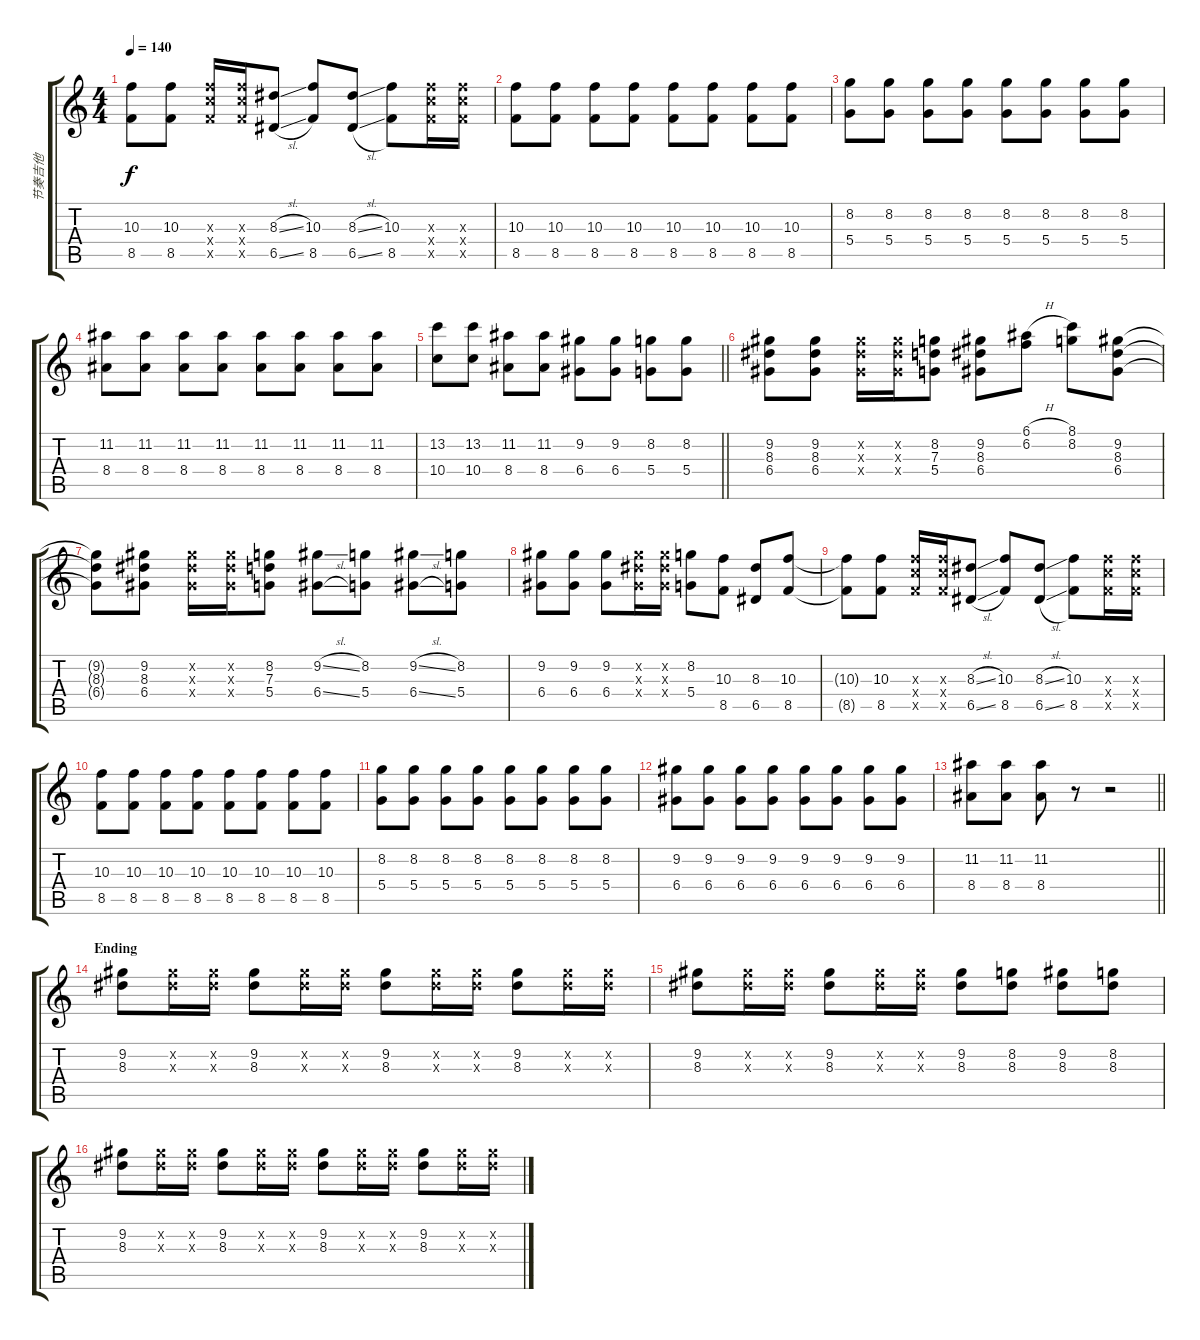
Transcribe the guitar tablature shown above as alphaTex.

\track ("节奏吉他" "节奏吉他") {instrument overdrivenguitar}
\staff {score tabs}
\tuning (E4 B3 G3 D3 A2 E2) {hide}
\ts (4 4)
\tempo 140
\clef g2
\ks c
(10.3{t} 8.5{t}).8{dy f} (10.3 8.5).8 (10.3{x} 10.4{x} 8.5{x}).16 (10.3{x} 10.4{x} 8.5{x}).16 (8.3{sl} 6.5{sl}).8 (10.3 8.5).8 (8.3{sl} 6.5{sl}).8 (10.3 8.5).8 (10.3{x} 10.4{x} 8.5{x}).16 (10.3{x} 10.4{x} 8.5{x}).16 |
(10.3 8.5).8 (10.3 8.5).8 (10.3 8.5).8 (10.3 8.5).8 (10.3 8.5).8 (10.3 8.5).8 (10.3 8.5).8 (10.3 8.5).8 |
(8.2 5.4).8 (8.2 5.4).8 (8.2 5.4).8 (8.2 5.4).8 (8.2 5.4).8 (8.2 5.4).8 (8.2 5.4).8 (8.2 5.4).8 |
(11.2 8.4).8 (11.2 8.4).8 (11.2 8.4).8 (11.2 8.4).8 (11.2 8.4).8 (11.2 8.4).8 (11.2 8.4).8 (11.2 8.4).8 |
\barLineRight lightlight
(13.2 10.4).8 (13.2 10.4).8 (11.2 8.4).8 (11.2 8.4).8 (9.2 6.4).8 (9.2 6.4).8 (8.2 5.4).8 (8.2 5.4).8 |
(9.2 8.3 6.4).8 (9.2 8.3 6.4).8 (9.2{x} 8.3{x} 6.4{x}).16 (9.2{x} 8.3{x} 6.4{x}).16 (8.2 7.3 5.4).8 (9.2 8.3 6.4).8 (6.1{h} 6.2).8 (8.1 8.2).8 (9.2 8.3 6.4).8 |
(9.2{t} 8.3{t} 6.4{t}).8 (9.2 8.3 6.4).8 (9.2{x} 8.3{x} 6.4{x}).16 (9.2{x} 8.3{x} 6.4{x}).16 (8.2 7.3 5.4).8 (9.2{sl} 6.4{sl}).8 (8.2 5.4).8 (9.2{sl} 6.4{sl}).8 (8.2 5.4).8 |
(9.2 6.4).8 (9.2 6.4).8 (9.2 6.4).8 (9.2{x} 8.3{x} 6.4{x}).16 (9.2{x} 8.3{x} 6.4{x}).16 (8.2 5.4).8 (10.3 8.5).8 (8.3 6.5).8 (10.3 8.5).8 |
(10.3{t} 8.5{t}).8 (10.3 8.5).8 (10.3{x} 10.4{x} 8.5{x}).16 (10.3{x} 10.4{x} 8.5{x}).16 (8.3{sl} 6.5{sl}).8 (10.3 8.5).8 (8.3{sl} 6.5{sl}).8 (10.3 8.5).8 (10.3{x} 10.4{x} 8.5{x}).16 (10.3{x} 10.4{x} 8.5{x}).16 |
(10.3 8.5).8 (10.3 8.5).8 (10.3 8.5).8 (10.3 8.5).8 (10.3 8.5).8 (10.3 8.5).8 (10.3 8.5).8 (10.3 8.5).8 |
(8.2 5.4).8 (8.2 5.4).8 (8.2 5.4).8 (8.2 5.4).8 (8.2 5.4).8 (8.2 5.4).8 (8.2 5.4).8 (8.2 5.4).8 |
(9.2 6.4).8 (9.2 6.4).8 (9.2 6.4).8 (9.2 6.4).8 (9.2 6.4).8 (9.2 6.4).8 (9.2 6.4).8 (9.2 6.4).8 |
\barLineRight lightlight
(11.2 8.4).8 (11.2 8.4).8 (11.2 8.4).8 r.8 r.2 |
\section ("" "Ending")
(9.2 8.3).8 (9.2{x} 8.3{x}).16 (9.2{x} 8.3{x}).16 (9.2 8.3).8 (9.2{x} 8.3{x}).16 (9.2{x} 8.3{x}).16 (9.2 8.3).8 (9.2{x} 8.3{x}).16 (9.2{x} 8.3{x}).16 (9.2 8.3).8 (9.2{x} 8.3{x}).16 (9.2{x} 8.3{x}).16 |
(9.2 8.3).8 (9.2{x} 8.3{x}).16 (9.2{x} 8.3{x}).16 (9.2 8.3).8 (9.2{x} 8.3{x}).16 (9.2{x} 8.3{x}).16 (9.2 8.3).8 (8.2 8.3).8 (9.2 8.3).8 (8.2 8.3).8 |
(9.2 8.3).8 (9.2{x} 8.3{x}).16 (9.2{x} 8.3{x}).16 (9.2 8.3).8 (9.2{x} 8.3{x}).16 (9.2{x} 8.3{x}).16 (9.2 8.3).8 (9.2{x} 8.3{x}).16 (9.2{x} 8.3{x}).16 (9.2 8.3).8 (9.2{x} 8.3{x}).16 (9.2{x} 8.3{x}).16
